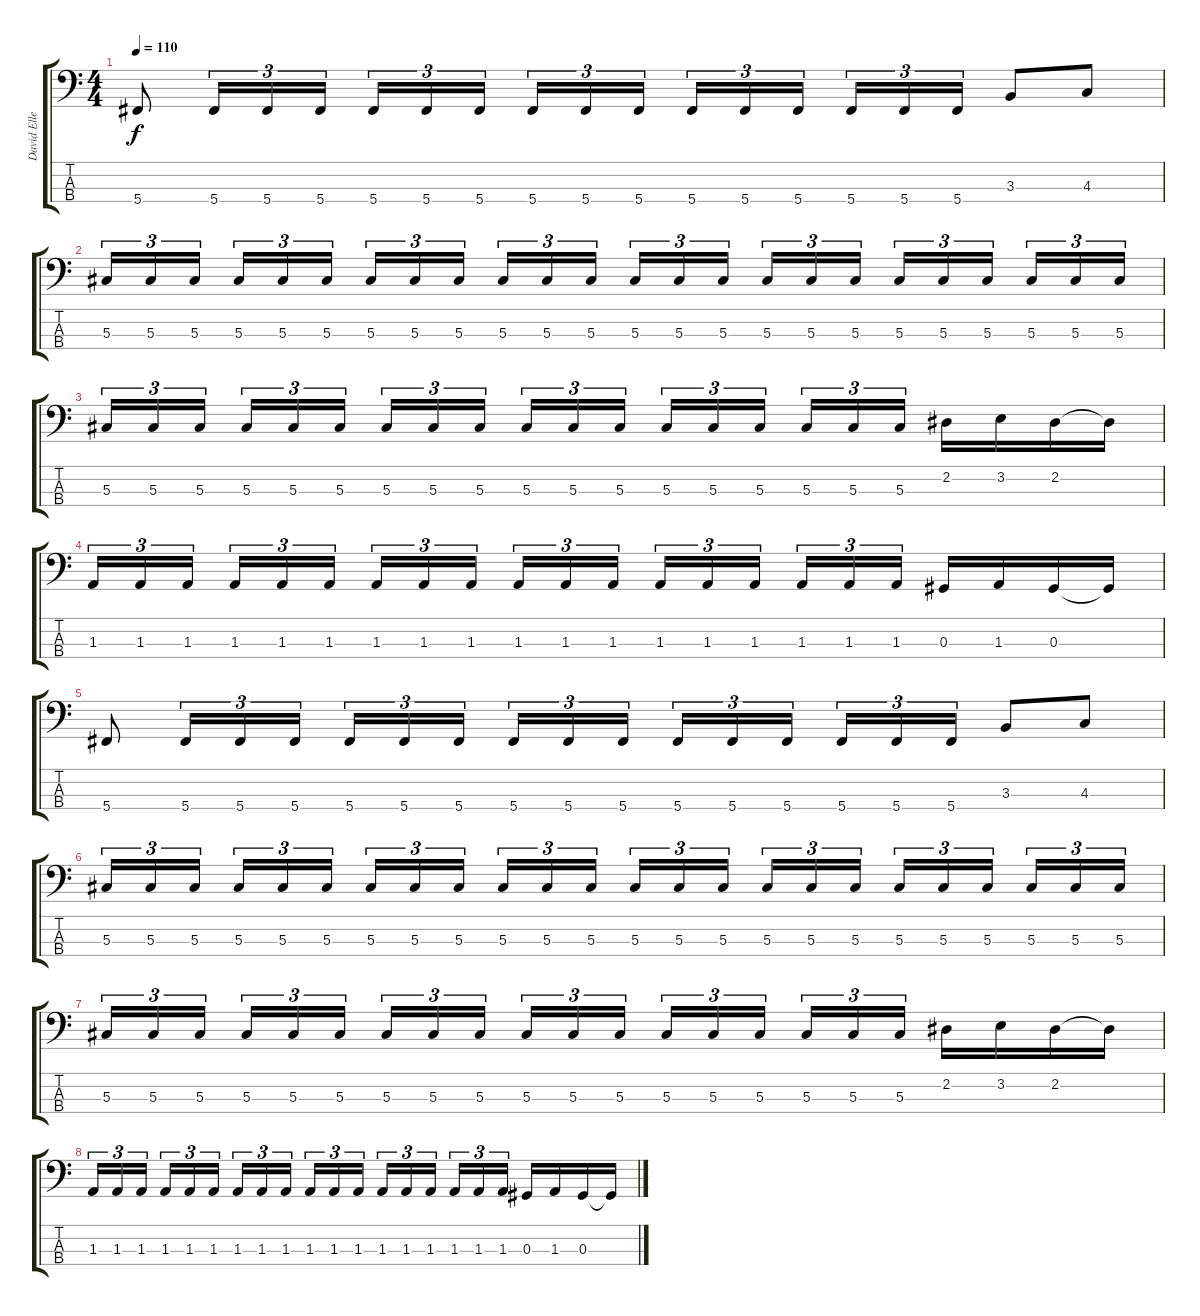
\track ("David Ellefson" "David Elle") {instrument electricbasspick}
\staff {score tabs}
\tuning (Gb2 Db2 Ab1 Db1) {hide}
\ts (4 4)
\tempo 110
\clef f4
\ks c
5.4.8{dy f} 5.4.16{tu (3 2)} 5.4.16{tu (3 2)} 5.4.16{tu (3 2)} 5.4.16{tu (3 2)} 5.4.16{tu (3 2)} 5.4.16{tu (3 2) beam splitsecondary} 5.4.16{tu (3 2)} 5.4.16{tu (3 2)} 5.4.16{tu (3 2)} 5.4.16{tu (3 2)} 5.4.16{tu (3 2)} 5.4.16{tu (3 2) beam splitsecondary} 5.4.16{tu (3 2)} 5.4.16{tu (3 2)} 5.4.16{tu (3 2)} 3.3.8 4.3.8 |
5.3.16{tu (3 2)} 5.3.16{tu (3 2)} 5.3.16{tu (3 2) beam splitsecondary} 5.3.16{tu (3 2)} 5.3.16{tu (3 2)} 5.3.16{tu (3 2)} 5.3.16{tu (3 2)} 5.3.16{tu (3 2)} 5.3.16{tu (3 2) beam splitsecondary} 5.3.16{tu (3 2)} 5.3.16{tu (3 2)} 5.3.16{tu (3 2)} 5.3.16{tu (3 2)} 5.3.16{tu (3 2)} 5.3.16{tu (3 2) beam splitsecondary} 5.3.16{tu (3 2)} 5.3.16{tu (3 2)} 5.3.16{tu (3 2)} 5.3.16{tu (3 2)} 5.3.16{tu (3 2)} 5.3.16{tu (3 2) beam splitsecondary} 5.3.16{tu (3 2)} 5.3.16{tu (3 2)} 5.3.16{tu (3 2)} |
5.3.16{tu (3 2)} 5.3.16{tu (3 2)} 5.3.16{tu (3 2) beam splitsecondary} 5.3.16{tu (3 2)} 5.3.16{tu (3 2)} 5.3.16{tu (3 2)} 5.3.16{tu (3 2)} 5.3.16{tu (3 2)} 5.3.16{tu (3 2) beam splitsecondary} 5.3.16{tu (3 2)} 5.3.16{tu (3 2)} 5.3.16{tu (3 2)} 5.3.16{tu (3 2)} 5.3.16{tu (3 2)} 5.3.16{tu (3 2) beam splitsecondary} 5.3.16{tu (3 2)} 5.3.16{tu (3 2)} 5.3.16{tu (3 2)} 2.2.16 3.2.16 2.2.16 2.2{t}.16 |
1.3.16{tu (3 2)} 1.3.16{tu (3 2)} 1.3.16{tu (3 2) beam splitsecondary} 1.3.16{tu (3 2)} 1.3.16{tu (3 2)} 1.3.16{tu (3 2)} 1.3.16{tu (3 2)} 1.3.16{tu (3 2)} 1.3.16{tu (3 2) beam splitsecondary} 1.3.16{tu (3 2)} 1.3.16{tu (3 2)} 1.3.16{tu (3 2)} 1.3.16{tu (3 2)} 1.3.16{tu (3 2)} 1.3.16{tu (3 2) beam splitsecondary} 1.3.16{tu (3 2)} 1.3.16{tu (3 2)} 1.3.16{tu (3 2)} 0.3.16 1.3.16 0.3.16 0.3{t}.16 |
5.4.8 5.4.16{tu (3 2)} 5.4.16{tu (3 2)} 5.4.16{tu (3 2)} 5.4.16{tu (3 2)} 5.4.16{tu (3 2)} 5.4.16{tu (3 2) beam splitsecondary} 5.4.16{tu (3 2)} 5.4.16{tu (3 2)} 5.4.16{tu (3 2)} 5.4.16{tu (3 2)} 5.4.16{tu (3 2)} 5.4.16{tu (3 2) beam splitsecondary} 5.4.16{tu (3 2)} 5.4.16{tu (3 2)} 5.4.16{tu (3 2)} 3.3.8 4.3.8 |
5.3.16{tu (3 2)} 5.3.16{tu (3 2)} 5.3.16{tu (3 2) beam splitsecondary} 5.3.16{tu (3 2)} 5.3.16{tu (3 2)} 5.3.16{tu (3 2)} 5.3.16{tu (3 2)} 5.3.16{tu (3 2)} 5.3.16{tu (3 2) beam splitsecondary} 5.3.16{tu (3 2)} 5.3.16{tu (3 2)} 5.3.16{tu (3 2)} 5.3.16{tu (3 2)} 5.3.16{tu (3 2)} 5.3.16{tu (3 2) beam splitsecondary} 5.3.16{tu (3 2)} 5.3.16{tu (3 2)} 5.3.16{tu (3 2)} 5.3.16{tu (3 2)} 5.3.16{tu (3 2)} 5.3.16{tu (3 2) beam splitsecondary} 5.3.16{tu (3 2)} 5.3.16{tu (3 2)} 5.3.16{tu (3 2)} |
5.3.16{tu (3 2)} 5.3.16{tu (3 2)} 5.3.16{tu (3 2) beam splitsecondary} 5.3.16{tu (3 2)} 5.3.16{tu (3 2)} 5.3.16{tu (3 2)} 5.3.16{tu (3 2)} 5.3.16{tu (3 2)} 5.3.16{tu (3 2) beam splitsecondary} 5.3.16{tu (3 2)} 5.3.16{tu (3 2)} 5.3.16{tu (3 2)} 5.3.16{tu (3 2)} 5.3.16{tu (3 2)} 5.3.16{tu (3 2) beam splitsecondary} 5.3.16{tu (3 2)} 5.3.16{tu (3 2)} 5.3.16{tu (3 2)} 2.2.16 3.2.16 2.2.16 2.2{t}.16 |
1.3.16{tu (3 2)} 1.3.16{tu (3 2)} 1.3.16{tu (3 2) beam splitsecondary} 1.3.16{tu (3 2)} 1.3.16{tu (3 2)} 1.3.16{tu (3 2)} 1.3.16{tu (3 2)} 1.3.16{tu (3 2)} 1.3.16{tu (3 2) beam splitsecondary} 1.3.16{tu (3 2)} 1.3.16{tu (3 2)} 1.3.16{tu (3 2)} 1.3.16{tu (3 2)} 1.3.16{tu (3 2)} 1.3.16{tu (3 2) beam splitsecondary} 1.3.16{tu (3 2)} 1.3.16{tu (3 2)} 1.3.16{tu (3 2)} 0.3.16 1.3.16 0.3.16 0.3{t}.16
